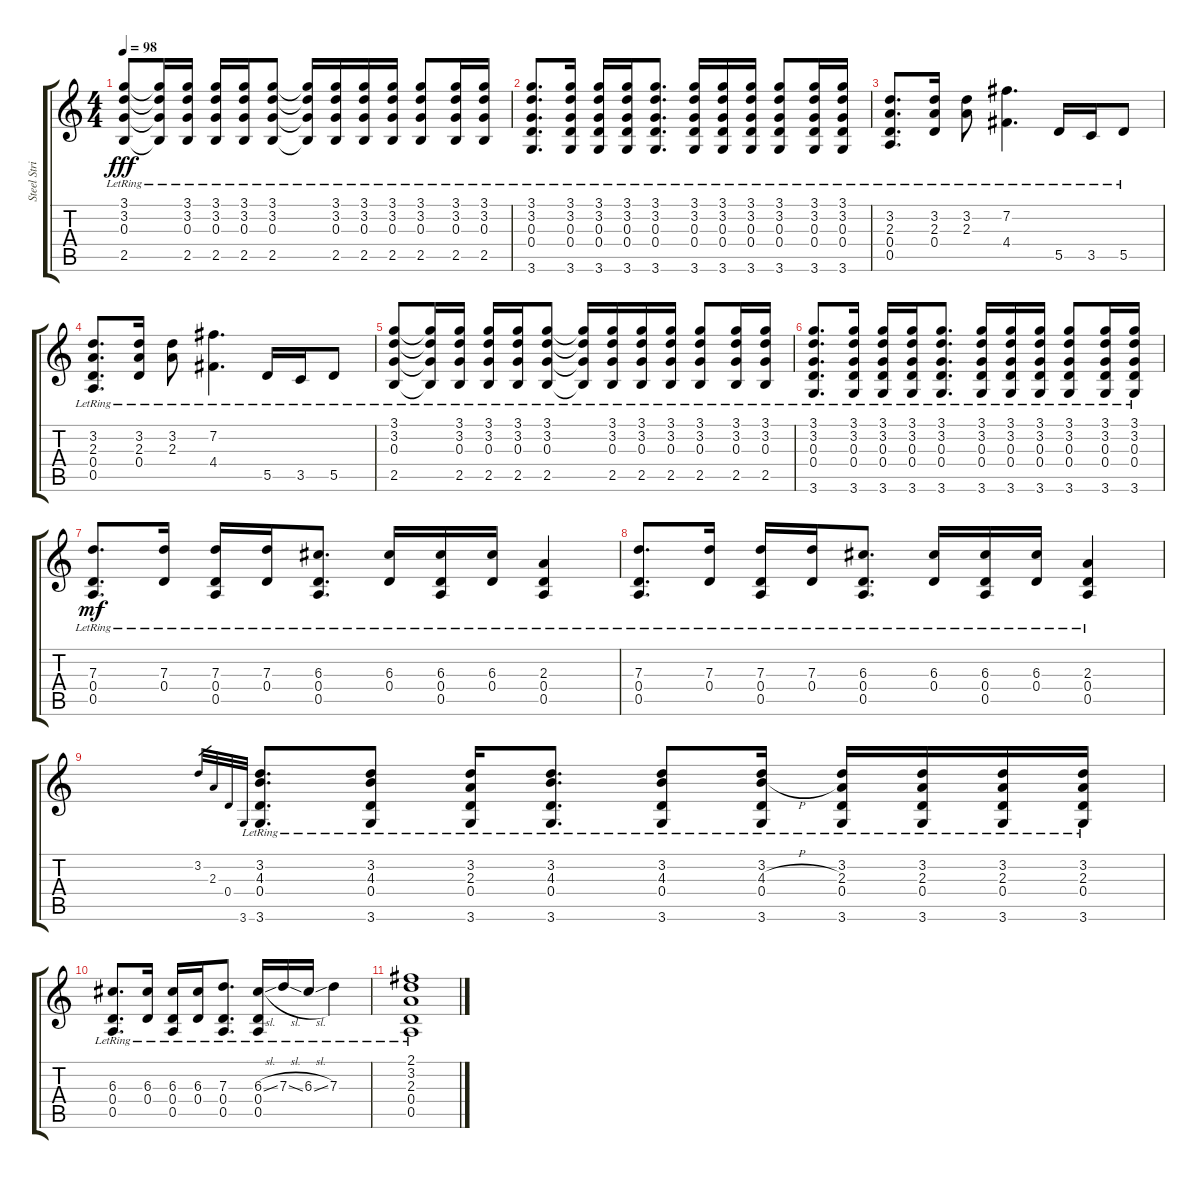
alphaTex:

\track ("Steel String Guitar" "Steel Stri") {instrument electricguitarclean}
\staff {score tabs}
\tuning (E4 B3 G3 D3 A2 E2) {hide}
\ts (4 4)
\tempo 98
\clef g2
\ks c
(3.1{lr} 3.2{lr} 0.3{lr} 2.5{lr}).8{dy fff} (3.1{lr t} 3.2{lr t} 0.3{lr t} 2.5{lr t}).16 (3.1{lr} 3.2{lr} 0.3{lr} 2.5{lr}).16 (3.1{lr} 3.2{lr} 0.3{lr} 2.5{lr}).16 (3.1{lr} 3.2{lr} 0.3{lr} 2.5{lr}).16 (3.1{lr} 3.2{lr} 0.3{lr} 2.5{lr}).8 (3.1{lr t} 3.2{lr t} 0.3{lr t} 2.5{lr t}).16 (3.1{lr} 3.2{lr} 0.3{lr} 2.5{lr}).16 (3.1{lr} 3.2{lr} 0.3{lr} 2.5{lr}).16 (3.1{lr} 3.2{lr} 0.3{lr} 2.5{lr}).16 (3.1{lr} 3.2{lr} 0.3{lr} 2.5{lr}).8 (3.1{lr} 3.2{lr} 0.3{lr} 2.5{lr}).16 (3.1{lr} 3.2{lr} 0.3{lr} 2.5{lr}).16 |
(3.1{lr} 3.2{lr} 0.3{lr} 0.4{lr} 3.6{lr}).8{d} (3.1{lr} 3.2{lr} 0.3{lr} 0.4{lr} 3.6{lr}).16 (3.1{lr} 3.2{lr} 0.3{lr} 0.4{lr} 3.6{lr}).16 (3.1{lr} 3.2{lr} 0.3{lr} 0.4{lr} 3.6{lr}).16 (3.1{lr} 3.2{lr} 0.3{lr} 0.4{lr} 3.6{lr}).8{d} (3.1{lr} 3.2{lr} 0.3{lr} 0.4{lr} 3.6{lr}).16 (3.1{lr} 3.2{lr} 0.3{lr} 0.4{lr} 3.6{lr}).16 (3.1{lr} 3.2{lr} 0.3{lr} 0.4{lr} 3.6{lr}).16 (3.1{lr} 3.2{lr} 0.3{lr} 0.4{lr} 3.6{lr}).8 (3.1{lr} 3.2{lr} 0.3{lr} 0.4{lr} 3.6{lr}).16 (3.1{lr} 3.2{lr} 0.3{lr} 0.4{lr} 3.6{lr}).16 |
(3.2{lr} 2.3{lr} 0.4{lr} 0.5{lr}).8{d} (3.2{lr} 2.3{lr} 0.4{lr}).16 (3.2{lr} 2.3{lr}).8 (7.2{lr} 4.4{lr}).4{d} 5.5{lr}.16 3.5{lr}.16 5.5{lr}.8 |
(3.2{lr} 2.3{lr} 0.4{lr} 0.5{lr}).8{d} (3.2{lr} 2.3{lr} 0.4{lr}).16 (3.2{lr} 2.3{lr}).8 (7.2{lr} 4.4{lr}).4{d} 5.5{lr}.16 3.5{lr}.16 5.5{lr}.8 |
(3.1{lr} 3.2{lr} 0.3{lr} 2.5{lr}).8 (3.1{lr t} 3.2{lr t} 0.3{lr t} 2.5{lr t}).16 (3.1{lr} 3.2{lr} 0.3{lr} 2.5{lr}).16 (3.1{lr} 3.2{lr} 0.3{lr} 2.5{lr}).16 (3.1{lr} 3.2{lr} 0.3{lr} 2.5{lr}).16 (3.1{lr} 3.2{lr} 0.3{lr} 2.5{lr}).8 (3.1{lr t} 3.2{lr t} 0.3{lr t} 2.5{lr t}).16 (3.1{lr} 3.2{lr} 0.3{lr} 2.5{lr}).16 (3.1{lr} 3.2{lr} 0.3{lr} 2.5{lr}).16 (3.1{lr} 3.2{lr} 0.3{lr} 2.5{lr}).16 (3.1{lr} 3.2{lr} 0.3{lr} 2.5{lr}).8 (3.1{lr} 3.2{lr} 0.3{lr} 2.5{lr}).16 (3.1{lr} 3.2{lr} 0.3{lr} 2.5{lr}).16 |
(3.1{lr} 3.2{lr} 0.3{lr} 0.4{lr} 3.6{lr}).8{d} (3.1{lr} 3.2{lr} 0.3{lr} 0.4{lr} 3.6{lr}).16 (3.1{lr} 3.2{lr} 0.3{lr} 0.4{lr} 3.6{lr}).16 (3.1{lr} 3.2{lr} 0.3{lr} 0.4{lr} 3.6{lr}).16 (3.1{lr} 3.2{lr} 0.3{lr} 0.4{lr} 3.6{lr}).8{d} (3.1{lr} 3.2{lr} 0.3{lr} 0.4{lr} 3.6{lr}).16 (3.1{lr} 3.2{lr} 0.3{lr} 0.4{lr} 3.6{lr}).16 (3.1{lr} 3.2{lr} 0.3{lr} 0.4{lr} 3.6{lr}).16 (3.1{lr} 3.2{lr} 0.3{lr} 0.4{lr} 3.6{lr}).8 (3.1{lr} 3.2{lr} 0.3{lr} 0.4{lr} 3.6{lr}).16 (3.1{lr} 3.2{lr} 0.3{lr} 0.4{lr} 3.6{lr}).16 |
(7.3{lr} 0.4{lr} 0.5{lr}).8{d dy mf} (7.3{lr} 0.4{lr}).16 (7.3{lr} 0.4{lr} 0.5{lr}).16 (7.3{lr} 0.4{lr}).16 (6.3{lr} 0.4{lr} 0.5{lr}).8{d} (6.3{lr} 0.4{lr}).16 (6.3{lr} 0.4{lr} 0.5{lr}).16 (6.3{lr} 0.4{lr}).16 (2.3{lr} 0.4{lr} 0.5{lr}).4 |
(7.3{lr} 0.4{lr} 0.5{lr}).8{d} (7.3{lr} 0.4{lr}).16 (7.3{lr} 0.4{lr} 0.5{lr}).16 (7.3{lr} 0.4{lr}).16 (6.3{lr} 0.4{lr} 0.5{lr}).8{d} (6.3{lr} 0.4{lr}).16 (6.3{lr} 0.4{lr} 0.5{lr}).16 (6.3{lr} 0.4{lr}).16 (2.3{lr} 0.4{lr} 0.5{lr}).4 |
3.2.32{gr} 2.3.32{gr} 0.4.32{gr} 3.6.32{gr} (3.2{lr} 4.3{lr} 0.4{lr} 3.6{lr}).8{d} (3.2{lr} 4.3{lr} 0.4{lr} 3.6{lr}).8 (3.2{lr} 2.3{lr} 0.4{lr} 3.6{lr}).16 (3.2{lr} 4.3{lr} 0.4{lr} 3.6{lr}).8{d} (3.2{lr} 4.3{lr} 0.4{lr} 3.6{lr}).8 (3.2{lr} 4.3{h lr} 0.4{lr} 3.6{lr}).16 (3.2{lr} 2.3{lr} 0.4{lr} 3.6{lr}).16 (3.2{lr} 2.3{lr} 0.4{lr} 3.6{lr}).16 (3.2{lr} 2.3{lr} 0.4{lr} 3.6{lr}).16 (3.2{lr} 2.3{lr} 0.4{lr} 3.6{lr}).16 |
(6.3{lr} 0.4{lr} 0.5{lr}).8{d} (6.3{lr} 0.4{lr}).16 (6.3{lr} 0.4{lr} 0.5{lr}).16 (6.3{lr} 0.4{lr}).16 (7.3{lr} 0.4{lr} 0.5{lr}).8{d} (6.3{sl lr} 0.4{lr} 0.5{lr}).16 7.3{sl lr}.16 6.3{sl lr}.16 7.3{lr}.4 |
(2.1{lr} 3.2{lr} 2.3{lr} 0.4{lr} 0.5{lr}).1
